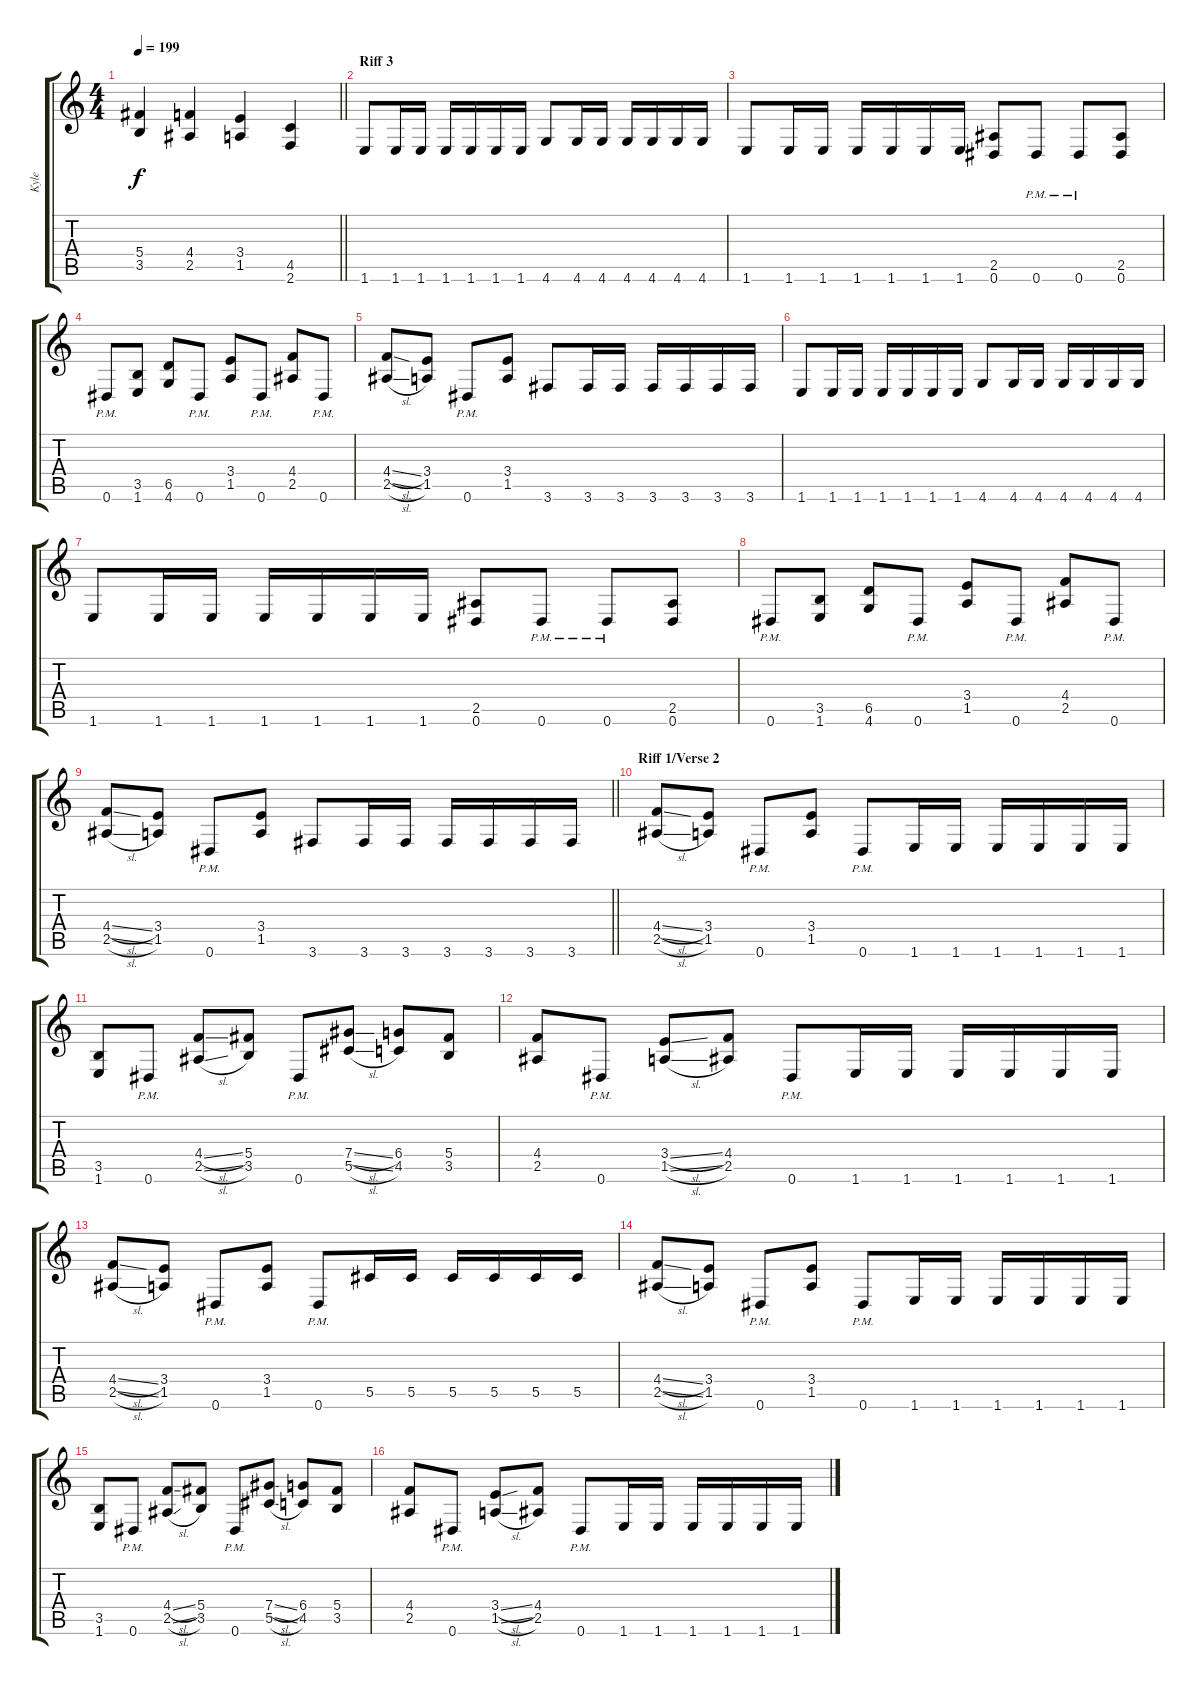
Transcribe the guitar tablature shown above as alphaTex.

\track ("Kyle" "Kyle") {instrument distortionguitar}
\staff {score tabs}
\tuning (Eb4 Bb3 Gb3 Db3 Ab2 Eb2) {hide}
\ts (4 4)
\tempo 199
\clef g2
\barLineRight lightlight
\ks c
(5.4 3.5).4{dy f} (4.4 2.5).4 (3.4 1.5).4 (4.5 2.6).4 |
\section ("" "Riff 3")
1.6.8 1.6.16 1.6.16 1.6.16 1.6.16 1.6.16 1.6.16 4.6.8 4.6.16 4.6.16 4.6.16 4.6.16 4.6.16 4.6.16 |
1.6.8 1.6.16 1.6.16 1.6.16 1.6.16 1.6.16 1.6.16 (2.5 0.6).8 0.6{pm}.8 0.6{pm}.8 (2.5 0.6).8 |
0.6{pm}.8 (3.5 1.6).8 (6.5 4.6).8 0.6{pm}.8 (3.4 1.5).8 0.6{pm}.8 (4.4 2.5).8 0.6{pm}.8 |
(4.4{sl} 2.5{sl}).8 (3.4 1.5).8 0.6{pm}.8 (3.4 1.5).8 3.6.8 3.6.16 3.6.16 3.6.16 3.6.16 3.6.16 3.6.16 |
1.6.8 1.6.16 1.6.16 1.6.16 1.6.16 1.6.16 1.6.16 4.6.8 4.6.16 4.6.16 4.6.16 4.6.16 4.6.16 4.6.16 |
1.6.8 1.6.16 1.6.16 1.6.16 1.6.16 1.6.16 1.6.16 (2.5 0.6).8 0.6{pm}.8 0.6{pm}.8 (2.5 0.6).8 |
0.6{pm}.8 (3.5 1.6).8 (6.5 4.6).8 0.6{pm}.8 (3.4 1.5).8 0.6{pm}.8 (4.4 2.5).8 0.6{pm}.8 |
\barLineRight lightlight
(4.4{sl} 2.5{sl}).8 (3.4 1.5).8 0.6{pm}.8 (3.4 1.5).8 3.6.8 3.6.16 3.6.16 3.6.16 3.6.16 3.6.16 3.6.16 |
\section ("" "Riff 1/Verse 2")
(4.4{sl} 2.5{sl}).8 (3.4 1.5).8 0.6{pm}.8 (3.4 1.5).8 0.6{pm}.8 1.6.16 1.6.16 1.6.16 1.6.16 1.6.16 1.6.16 |
(3.5 1.6).8 0.6{pm}.8 (4.4{sl} 2.5{sl}).8 (5.4 3.5).8 0.6{pm}.8 (7.4{sl} 5.5{sl}).8 (6.4 4.5).8 (5.4 3.5).8 |
(4.4 2.5).8 0.6{pm}.8 (3.4{sl} 1.5{sl}).8 (4.4 2.5).8 0.6{pm}.8 1.6.16 1.6.16 1.6.16 1.6.16 1.6.16 1.6.16 |
(4.4{sl} 2.5{sl}).8 (3.4 1.5).8 0.6{pm}.8 (3.4 1.5).8 0.6{pm}.8 5.5.16 5.5.16 5.5.16 5.5.16 5.5.16 5.5.16 |
(4.4{sl} 2.5{sl}).8 (3.4 1.5).8 0.6{pm}.8 (3.4 1.5).8 0.6{pm}.8 1.6.16 1.6.16 1.6.16 1.6.16 1.6.16 1.6.16 |
(3.5 1.6).8 0.6{pm}.8 (4.4{sl} 2.5{sl}).8 (5.4 3.5).8 0.6{pm}.8 (7.4{sl} 5.5{sl}).8 (6.4 4.5).8 (5.4 3.5).8 |
(4.4 2.5).8 0.6{pm}.8 (3.4{sl} 1.5{sl}).8 (4.4 2.5).8 0.6{pm}.8 1.6.16 1.6.16 1.6.16 1.6.16 1.6.16 1.6.16
